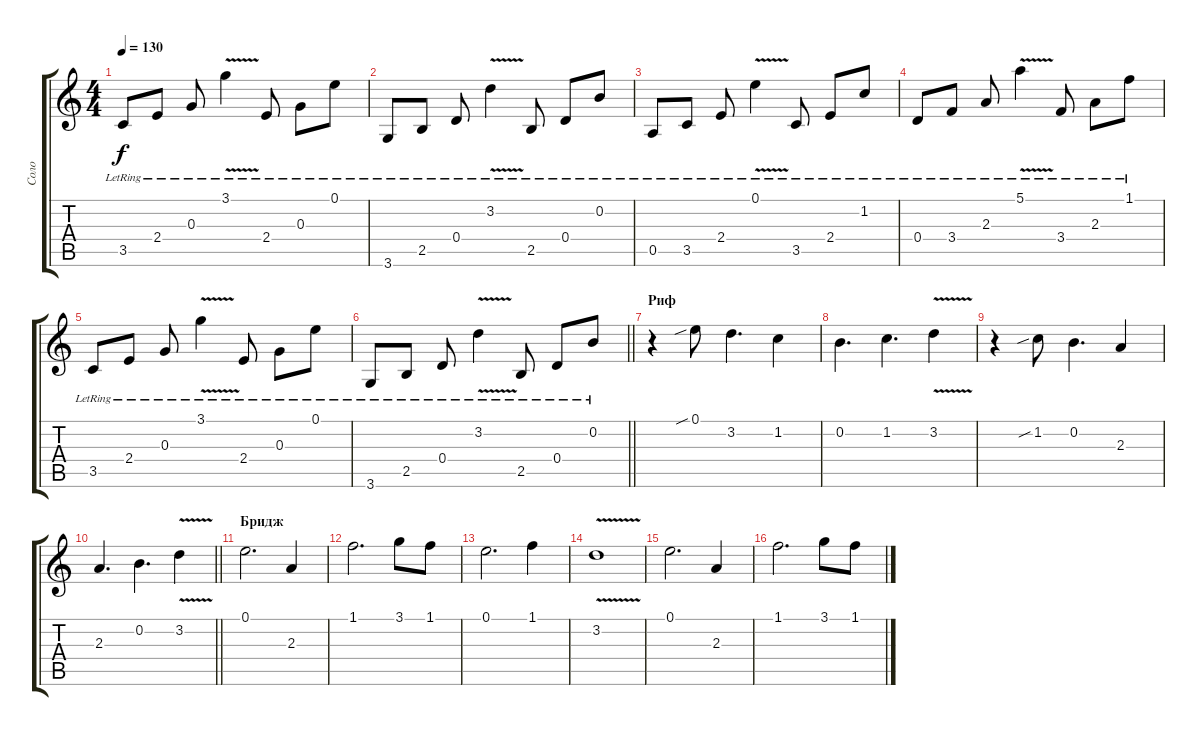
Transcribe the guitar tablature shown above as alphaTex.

\track ("Соло" "Соло") {instrument distortionguitar}
\staff {score tabs}
\tuning (E4 B3 G3 D3 A2 E2) {hide}
\ts (4 4)
\tempo 130
\clef g2
\ks c
3.5{lr}.8{dy f} 2.4{lr}.8 0.3{lr}.8 3.1{v lr}.4 2.4{lr}.8 0.3{lr}.8 0.1{lr}.8 |
3.6{lr}.8 2.5{lr}.8 0.4{lr}.8 3.2{v lr}.4 2.5{lr}.8 0.4{lr}.8 0.2{lr}.8 |
0.5{lr}.8 3.5{lr}.8 2.4{lr}.8 0.1{v lr}.4 3.5{lr}.8 2.4{lr}.8 1.2{lr}.8 |
0.4{lr}.8 3.4{lr}.8 2.3{lr}.8 5.1{v lr}.4 3.4{lr}.8 2.3{lr}.8 1.1{lr}.8 |
3.5{lr}.8 2.4{lr}.8 0.3{lr}.8 3.1{v lr}.4 2.4{lr}.8 0.3{lr}.8 0.1{lr}.8 |
\barLineRight lightlight
3.6{lr}.8 2.5{lr}.8 0.4{lr}.8 3.2{v lr}.4 2.5{lr}.8 0.4{lr}.8 0.2{lr}.8 |
\section ("" "Риф")
r.4{instrument distortionguitar} 0.1{sib}.8 3.2.4{d} 1.2.4 |
0.2.4{d} 1.2.4{d} 3.2{v}.4 |
r.4 1.2{sib}.8 0.2.4{d} 2.3.4 |
\barLineRight lightlight
2.3.4{d} 0.2.4{d} 3.2{v}.4 |
\section ("" "Бридж")
0.1.2{d} 2.3.4 |
1.1.2{d} 3.1.8 1.1.8 |
0.1.2{d} 1.1.4 |
3.2{v}.1 |
0.1.2{d} 2.3.4 |
1.1.2{d} 3.1.8 1.1.8
